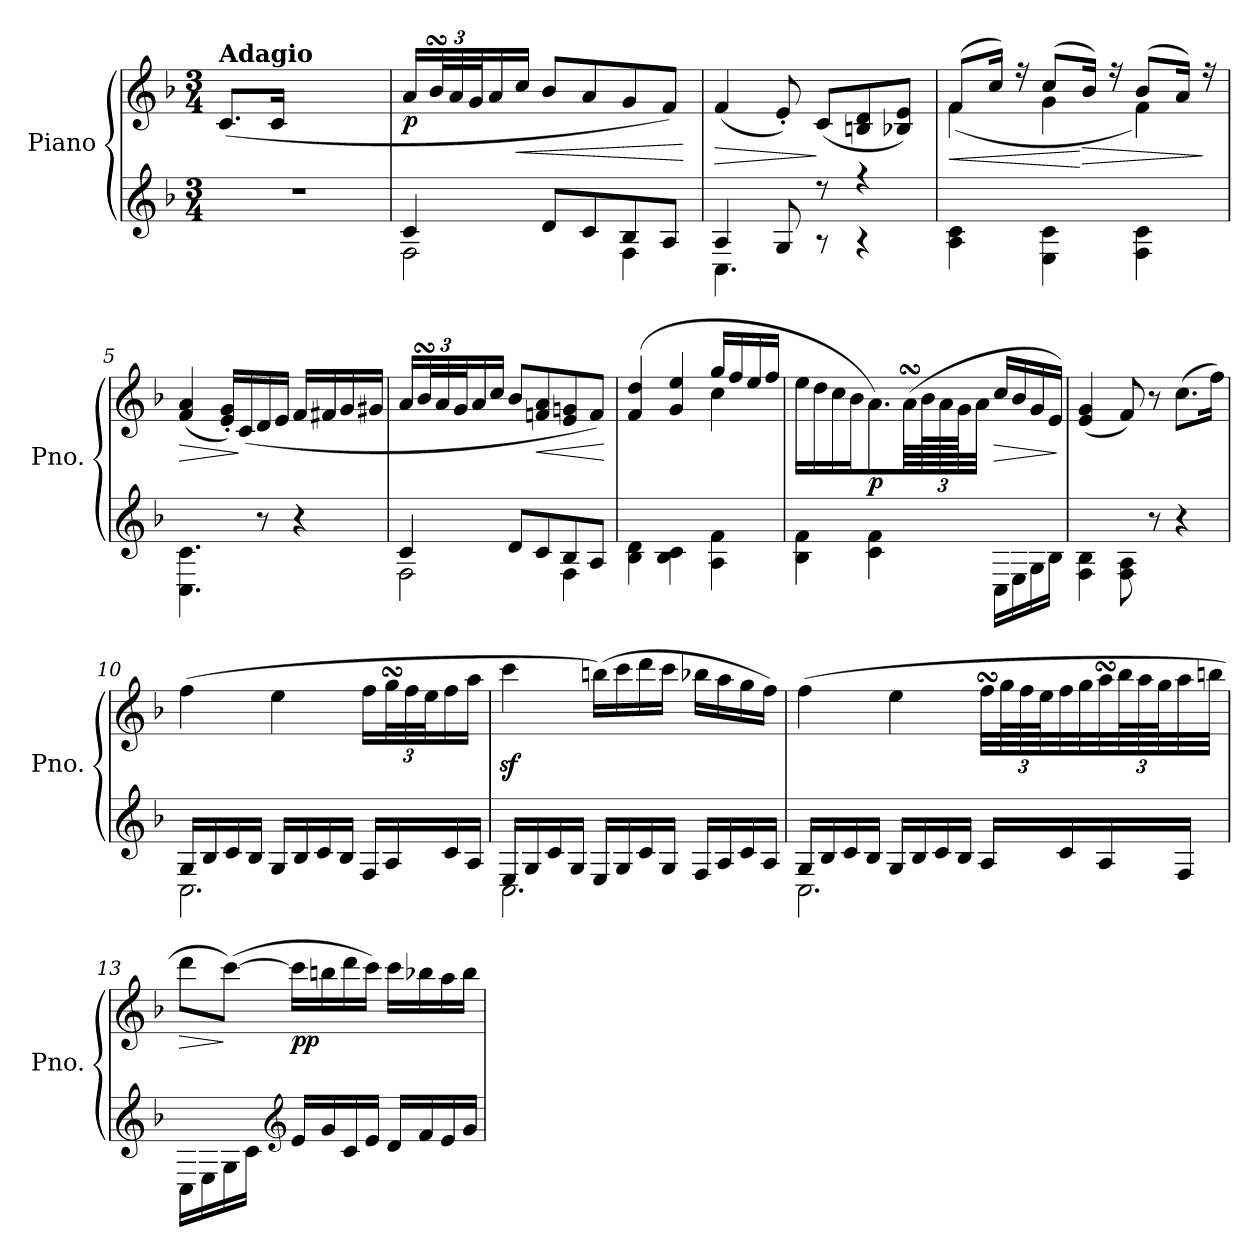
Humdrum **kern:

**kern	**kern	**dynam
*part1	*part1	*part1
*staff2	*staff1	*staff1/2
*I"Piano	*	*
*I'Pno.	*	*
*clefG2	*clefG2	*
*k[b-]	*k[b-]	*
*M3/4	*M3/4	*
=1	=1	=1
!	!LO:TX:a:B:t=Adagio	!
!	!	!LO:DY:b
2.r	(>8.c/L	other-dynamics
.	16c/Jk	.
.	2ryy	.
=2	=2	=2
*^	*	*
!	!	!	!LO:DY:b
4c/	2F\	16a/LL	p
*	*	*Xbrackettup	*
.	.	48b-sSSs/L	.
.	.	48a/	.
.	.	48g/J	.
.	.	16a/	.
!	!	!	!LO:HP:b
.	.	16cc/JJ	<
8d/L	.	8b-/L	.
8c/	.	8a/	.
8B-/	4F\	8g/	.
8A/J	.	8f/J)	.
*v	*v	*	*
.	.	[
=3	=3	=3
*^	*	*
!	!	!	!LO:HP:b
4.C\	4A/	(<4f/	>
.	8G/	8e'/)	.
8r	8r	(<8c/L	]
4r	4r	8Bn/ 8d/	.
.	.	8B-X/ 8e/J)	.
*v	*v	*	*
=4	=4	=4
!	!	!LO:HP:b
*	*^	*
4A\ 4c\	(>8f/L	(<4f\	<
.	16cc/Jk)	.	.
.	16r	.	.
4E\ 4c\	(>8cc/L	4g\	.
!	!	!	!LO:HP:n=1:b
.	16b-/Jk)	.	[ >
.	16r	.	.
4F\ 4c\	(>8b-/L	4f\)	.
.	16a/Jk)	.	.
.	16r	.	]
*	*v	*v	*
!!LO:LB:g=z
=5	=5	=5
!	!	!LO:HP:b
4.C\ 4.c\	(<4f/ 4a/	>
.	16e/' 16g/'LL)	.
.	(>16c/	]
8r	16d/	.
.	16e/JJ	.
4r	16f/LL	.
.	16f#X/	.
.	16g/	.
.	16g#X/JJ	.
=6	=6	=6
*^	*	*
4c/	2F\	16a/LL	.
.	.	48b-sSSs/L	.
.	.	48a/	.
.	.	48g/J	.
.	.	16a/	.
.	.	16cc/JJ	.
8d/L	.	8b-/L	.
!	!	!	!LO:HP:b
8c/	.	8fn/ 8a/	<
8B-/	4F\	8e/ 8gn/	.
8A/J	.	8f/J)	.
*v	*v	*	*
.	.	[
=7	=7	=7
*	*^	*
4B-\ 4d\	(>4f/ 4dd/	2ryy	.
4B-\ 4c\	4g/ 4ee/	.	.
4A\ 4f\	4cc\	16gg/LL	.
.	.	16ff/	.
.	.	16ee/	.
.	.	16ff/JJ	.
*	*v	*v	*
=8	=8	=8
4B-\ 4f\	16ee\LL	.
.	16dd\	.
.	16cc\	.
.	16b-\J	.
!	!	!LO:DY:b
4c\ 4f\	8.a\)	p
.	(>64asSsS\LLL	.
.	192b-\L	.
.	192a\	.
.	192g\JJ	.
.	32a\JJJ	.
!	!	!LO:HP:b
16C\LL	16cc/LL	>
16E\	16b-/	.
16G\	16g/	.
16B-\JJ	16e/JJ)	.
.	.	]
!!LO:LB:g=z
=9	=9	=9
4F\ 4B-\	(>4e/ 4g/	.
8F\ 8A\	8f/)	.
8r	8r	.
4r	(>8.cc\L	.
.	16ff\Jk)	.
=10	=10	=10
*^	*	*
16G/LL	2.C\	(>4ff\	.
16B-/	.	.	.
16c/	.	.	.
16B-/JJ	.	.	.
16G/LL	.	4ee\	.
16B-/	.	.	.
16c/	.	.	.
16B-/JJ	.	.	.
16F/LL	.	16ff\LL	.
16A/	.	48ggsSSS\L	.
.	.	48ff\	.
.	.	48ee\J	.
16c/	.	16ff\	.
16A/JJ	.	16aa\JJ	.
=11	=11	=11	=11
16E/LL	2.C\	4cccz<\	.
16G/	.	.	.
16c/	.	.	.
16G/JJ	.	.	.
16E/LL	.	(>16bbn\LL)	.
16G/	.	16ccc\	.
16c/	.	16ddd\	.
16G/JJ	.	16ccc\JJ	.
16F/LL	.	16bb-X\LL	.
16A/	.	16aa\	.
16c/	.	16gg\	.
16A/JJ	.	16ff\JJ)	.
!!LO:LB:g=z
=12	=12	=12	=12
16G/LL	2.C\	(>4ff\	.
16B-/	.	.	.
16c/	.	.	.
16B-/JJ	.	.	.
16G/LL	.	4ee\	.
16B-/	.	.	.
16c/	.	.	.
16B-/JJ	.	.	.
16A/LL	.	32ffsSSs\LLL	.
.	.	96gg\L	.
.	.	96ff\	.
.	.	96ee\J	.
16c/	.	32ff\	.
.	.	32gg\	.
16A/	.	32aasSsS\	.
.	.	96bb-\L	.
.	.	96aa\	.
.	.	96gg\J	.
16F/JJ	.	32aa\	.
.	.	32bbn\JJJ	.
*v	*v	*	*
=13	=13	=13
!	!	!LO:HP:b
16C\LL	8ddd\L	>
16E\	.	.
16G\	(>[8ccc\J)	]
16c\JJ	.	.
*clefG2	*	*
!	!	!LO:DY:b
16e/LL	16ccc\LL]	pp
16g/	16bbn\	.
16c/	16ddd\	.
16e/JJ	16ccc\JJ)	.
16d/LL	16ccc\LL	.
16f/	16bb-X\	.
16e/	16aa\	.
16g/JJ	16bb-\JJ	.
=	=	=
*-	*-	*-
